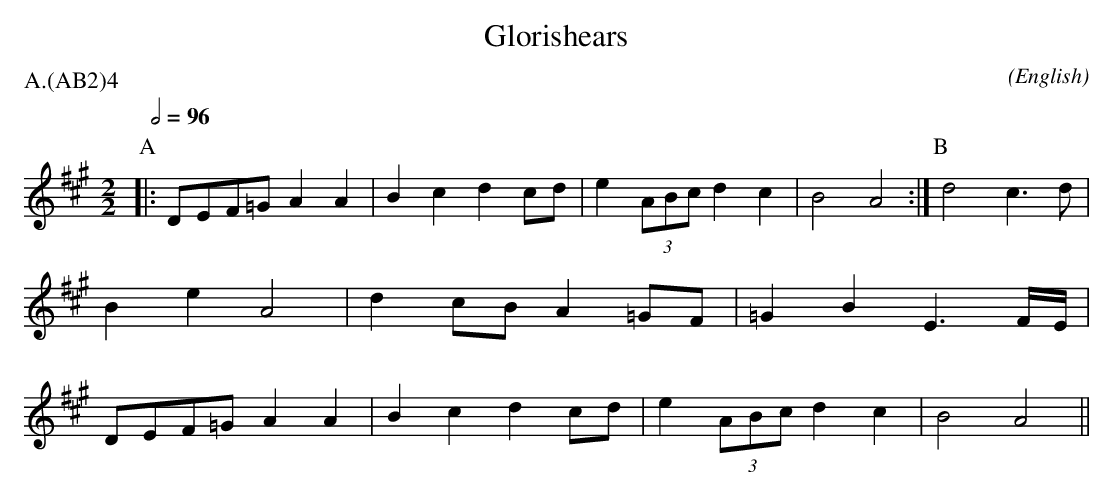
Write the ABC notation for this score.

X:1
T:Glorishears
M:2/2
C:
O:English
P:A.(AB2)4
K:A
Q:1/2=96
L:1/8
P:A
|: DEF=G A2 A2 | B2 c2 d2 cd | e2 (3ABc d2 c2  |  B4    A4        :|\
P:B
   d4    c3 d  | B2 e2 A4    | d2 cB    A2 =GF | =G2 B2 E3 F/2E/2 |\
   DEF=G A2 A2 | B2 c2 d2 cd | e2 (3ABc d2 c2  |  B4    A4        ||
